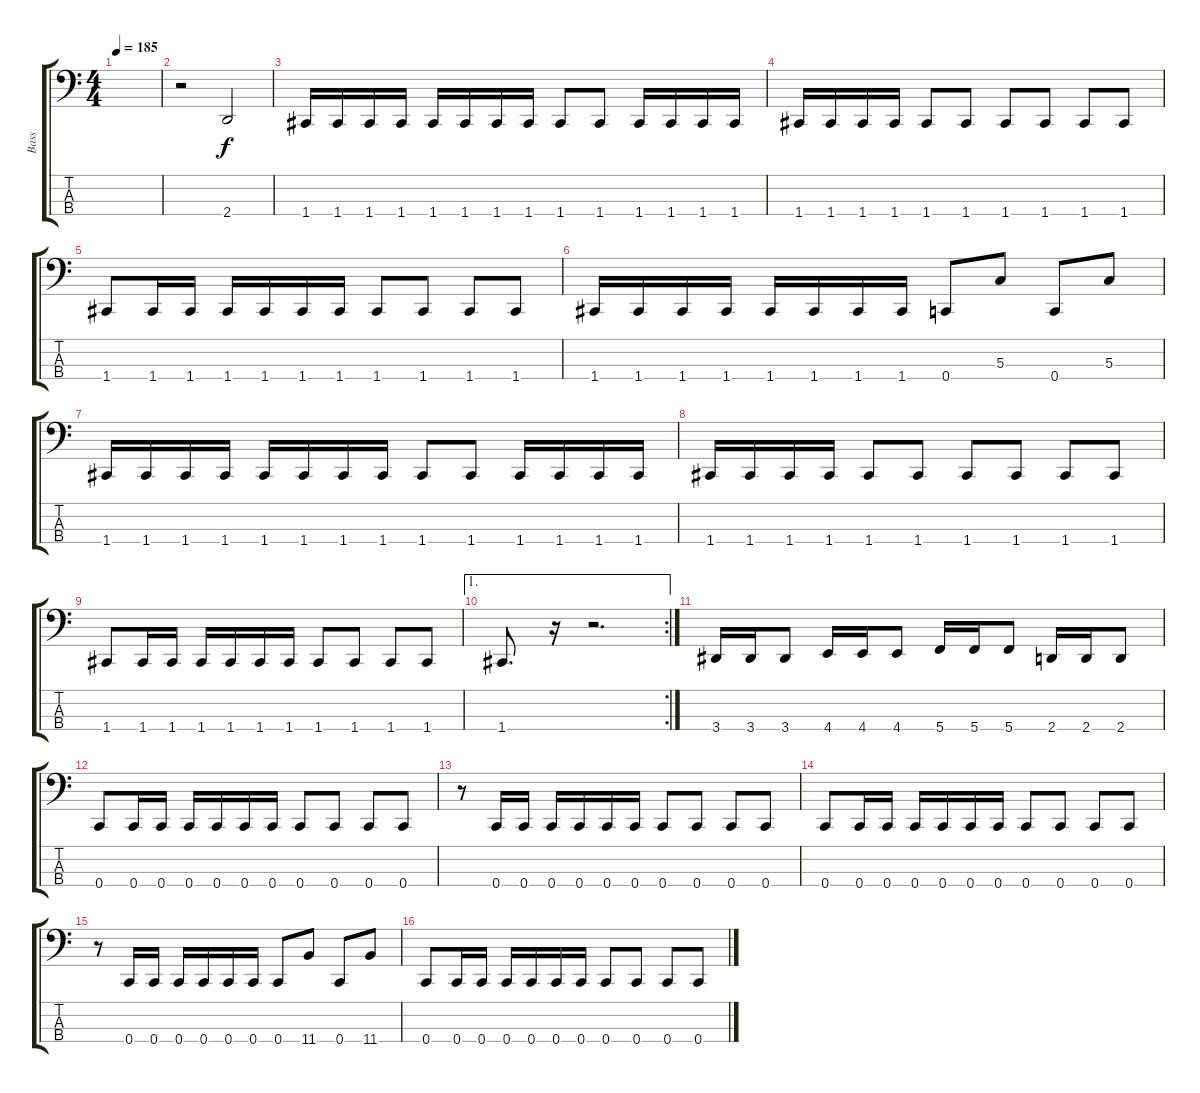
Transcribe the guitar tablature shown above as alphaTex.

\track ("Bass" "Bass") {instrument electricbasspick}
\staff {score tabs}
\tuning (F2 C2 G1 C1) {hide}
\ts (4 4)
\tempo 185
\clef f4
\ks c
|
r.2 2.4.2 |
1.4.16 1.4.16 1.4.16 1.4.16 1.4.16 1.4.16 1.4.16 1.4.16 1.4.8 1.4.8 1.4.16 1.4.16 1.4.16 1.4.16 |
1.4.16 1.4.16 1.4.16 1.4.16 1.4.8 1.4.8 1.4.8 1.4.8 1.4.8 1.4.8 |
1.4.8 1.4.16 1.4.16 1.4.16 1.4.16 1.4.16 1.4.16 1.4.8 1.4.8 1.4.8 1.4.8 |
1.4.16 1.4.16 1.4.16 1.4.16 1.4.16 1.4.16 1.4.16 1.4.16 0.4.8 5.3.8 0.4.8 5.3.8 |
1.4.16 1.4.16 1.4.16 1.4.16 1.4.16 1.4.16 1.4.16 1.4.16 1.4.8 1.4.8 1.4.16 1.4.16 1.4.16 1.4.16 |
1.4.16 1.4.16 1.4.16 1.4.16 1.4.8 1.4.8 1.4.8 1.4.8 1.4.8 1.4.8 |
1.4.8 1.4.16 1.4.16 1.4.16 1.4.16 1.4.16 1.4.16 1.4.8 1.4.8 1.4.8 1.4.8 |
\ae 1
\rc 2
1.4.8{d} r.16 r.2{d} |
3.4.16 3.4.16 3.4.8 4.4.16 4.4.16 4.4.8 5.4.16 5.4.16 5.4.8 2.4.16 2.4.16 2.4.8 |
0.4.8 0.4.16 0.4.16 0.4.16 0.4.16 0.4.16 0.4.16 0.4.8 0.4.8 0.4.8 0.4.8 |
r.8 0.4.16 0.4.16 0.4.16 0.4.16 0.4.16 0.4.16 0.4.8 0.4.8 0.4.8 0.4.8 |
0.4.8 0.4.16 0.4.16 0.4.16 0.4.16 0.4.16 0.4.16 0.4.8 0.4.8 0.4.8 0.4.8 |
r.8 0.4.16 0.4.16 0.4.16 0.4.16 0.4.16 0.4.16 0.4.8 11.4.8 0.4.8 11.4.8 |
0.4.8 0.4.16 0.4.16 0.4.16 0.4.16 0.4.16 0.4.16 0.4.8 0.4.8 0.4.8 0.4.8
